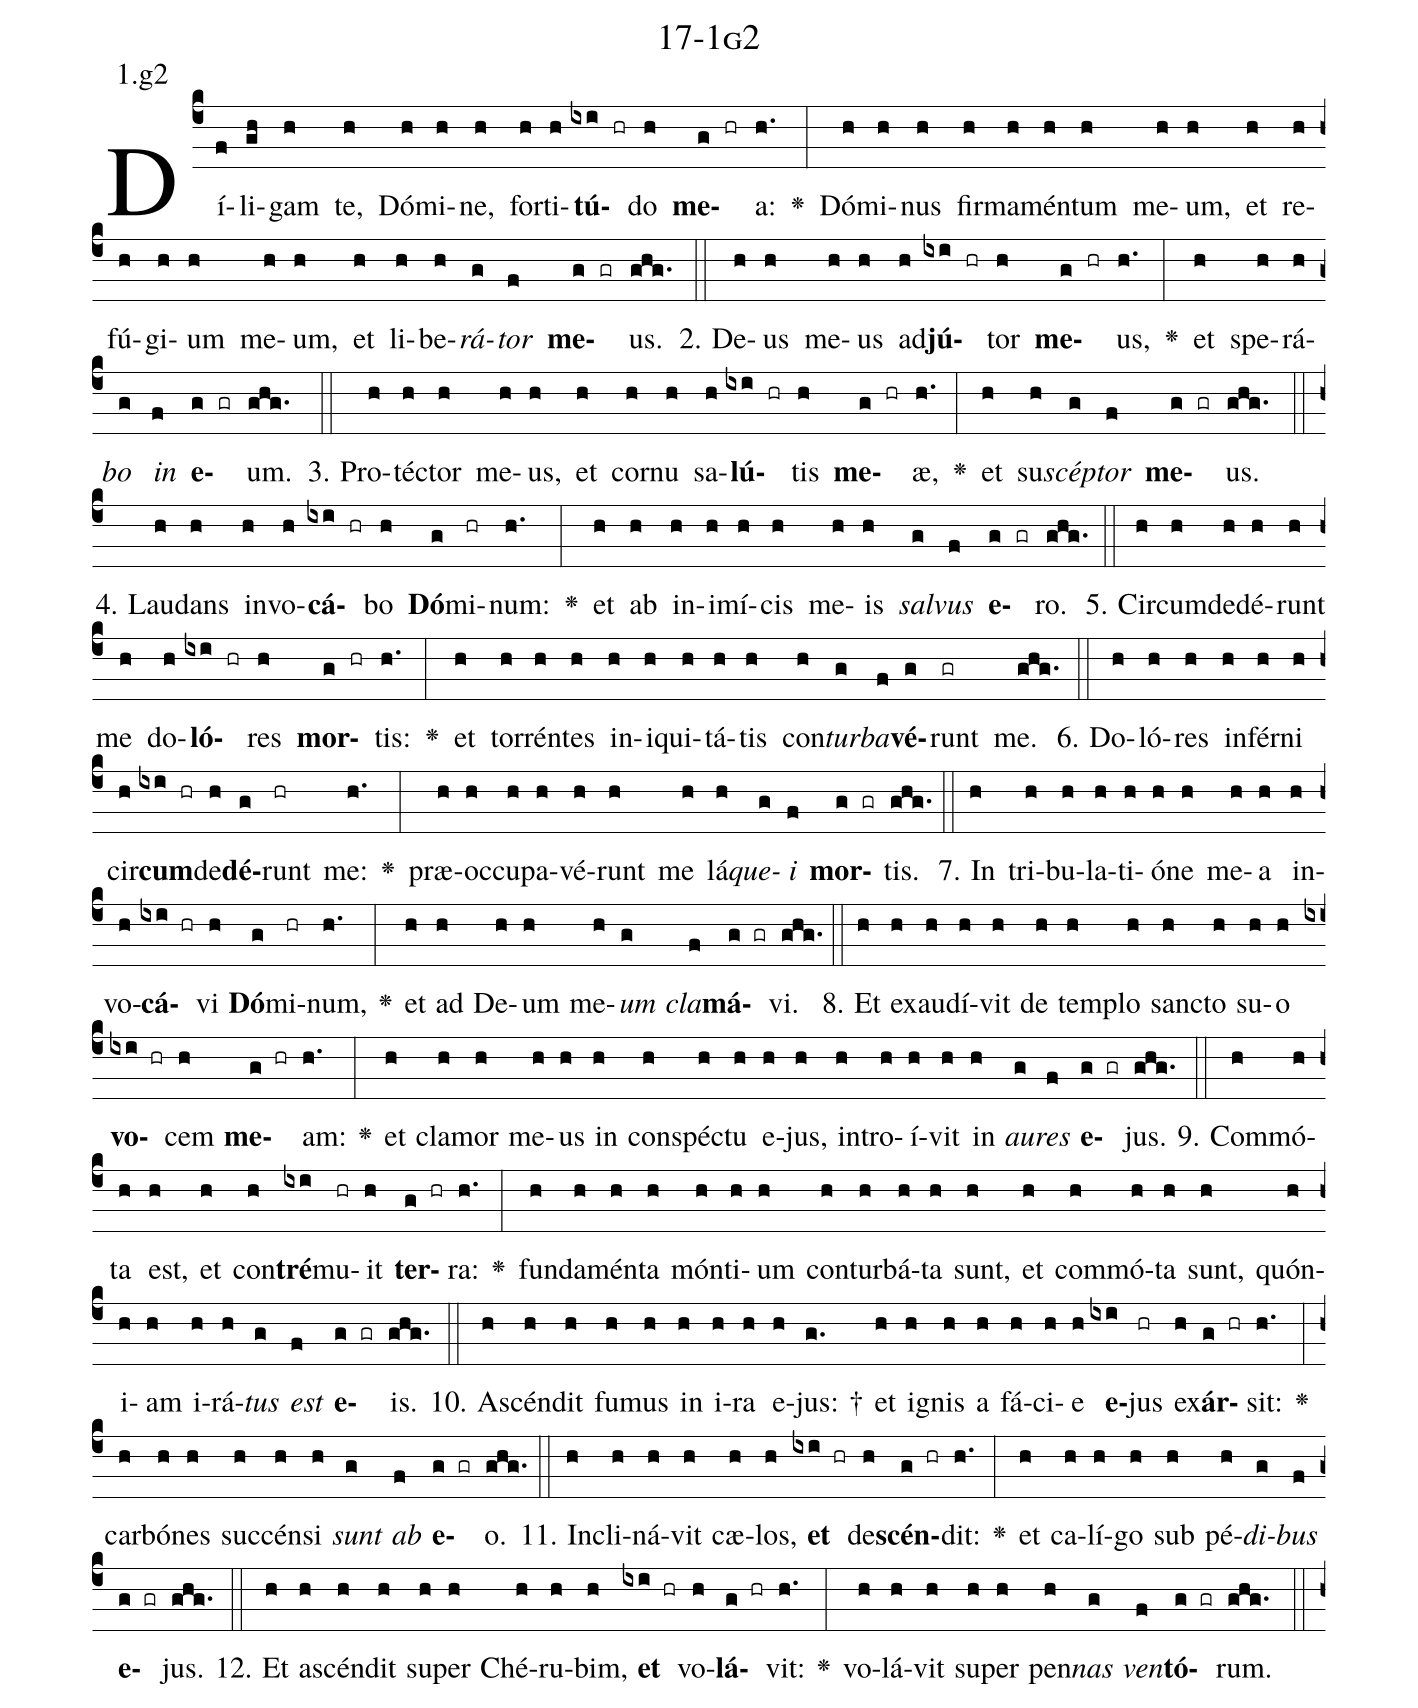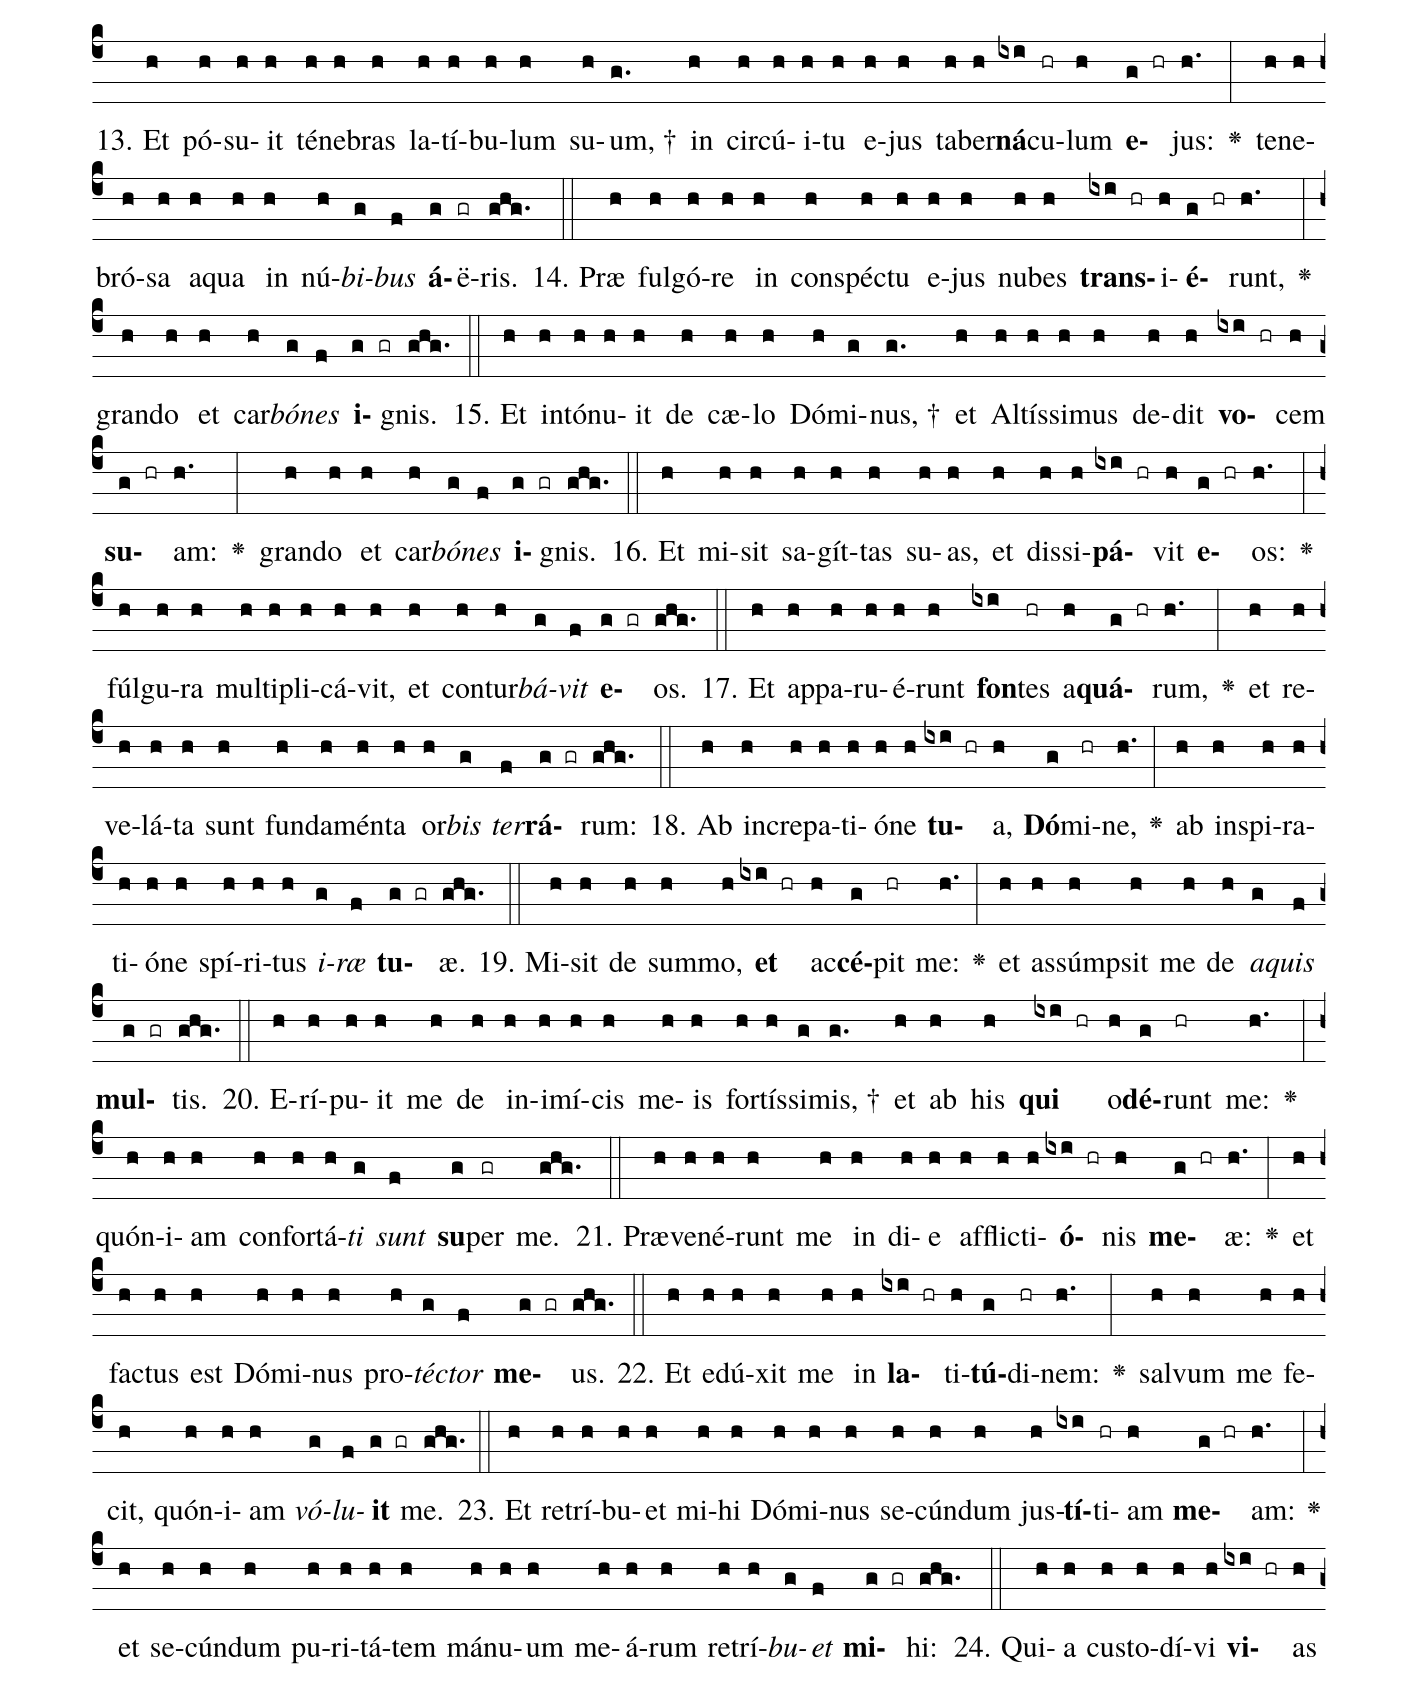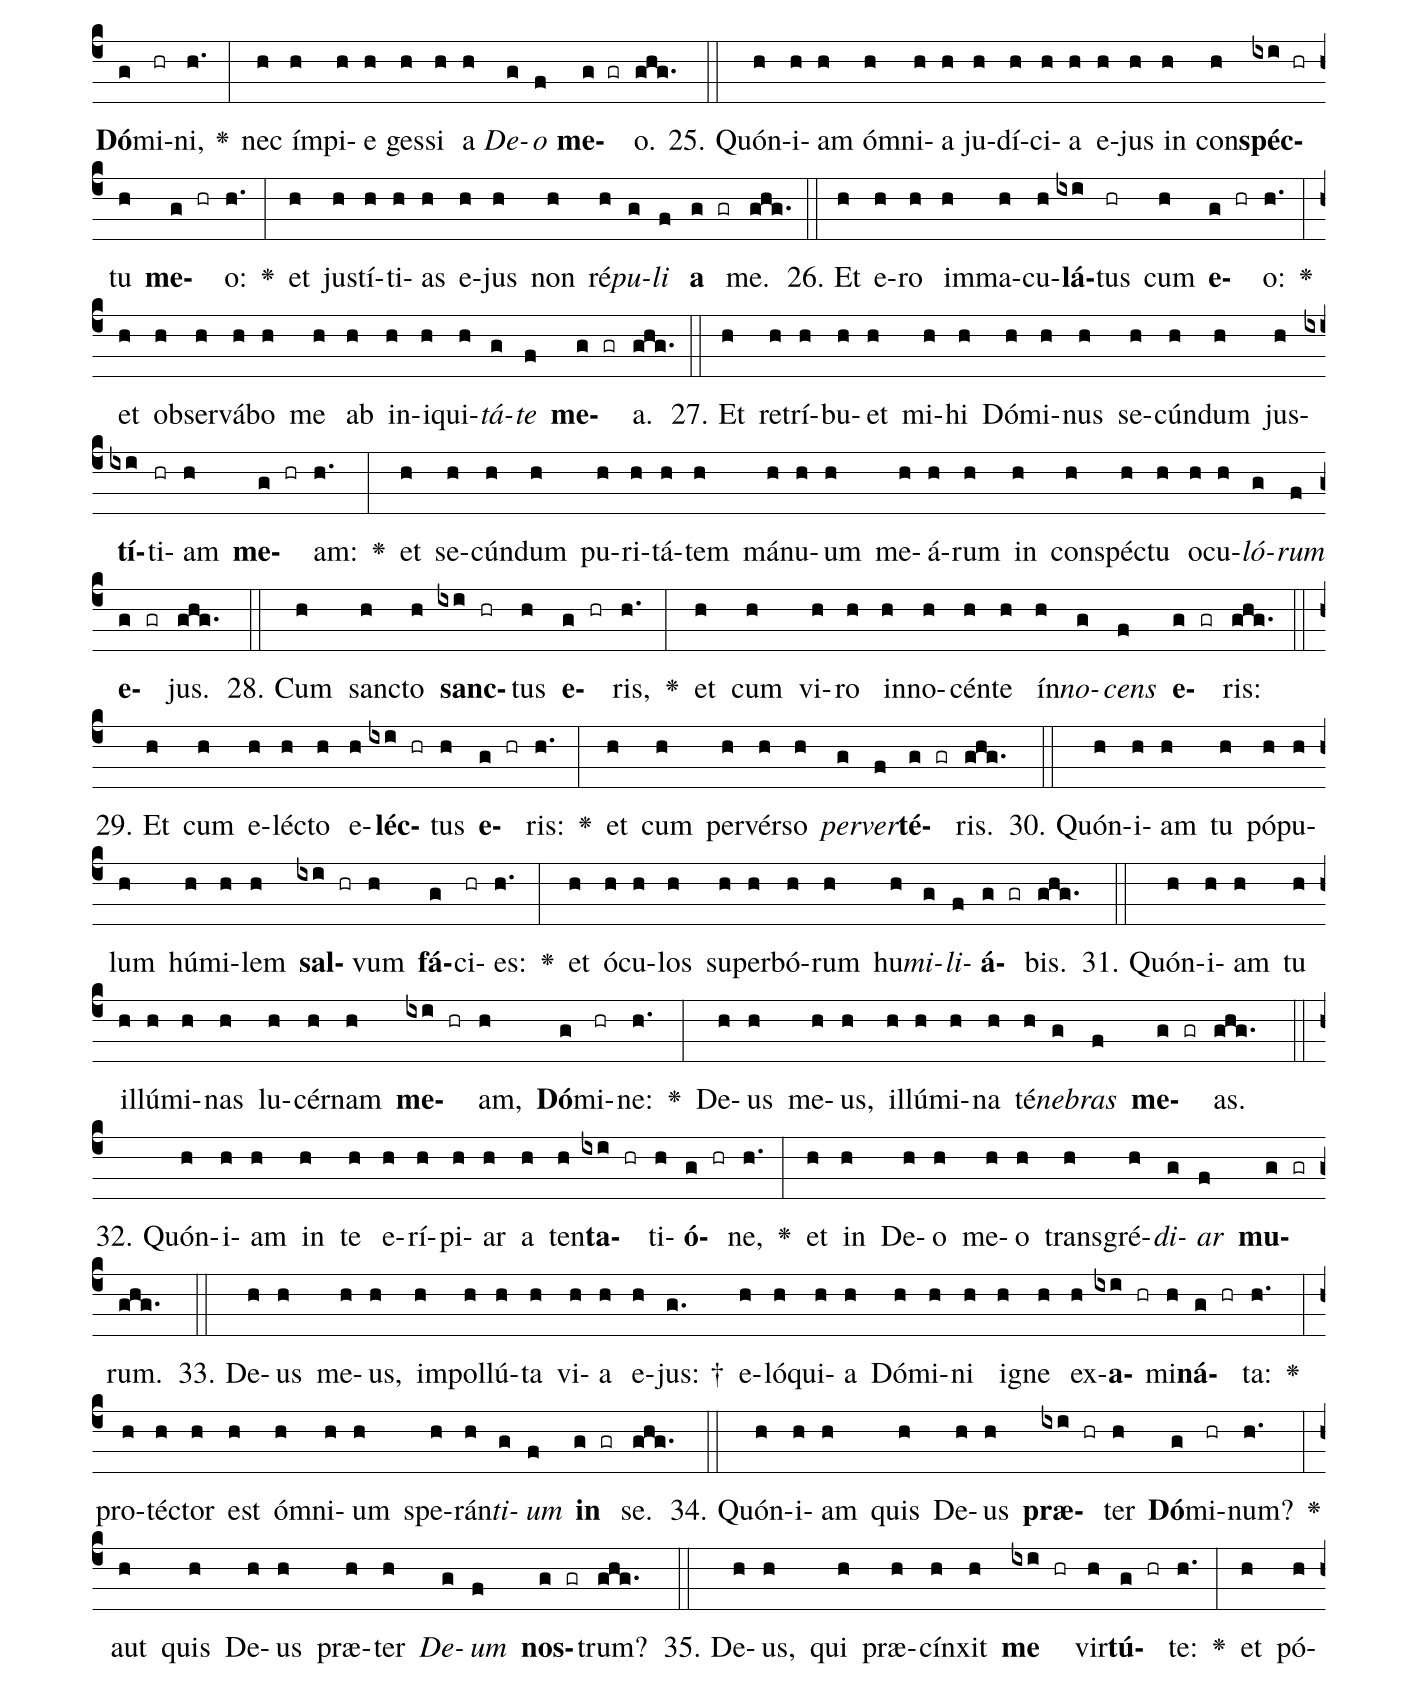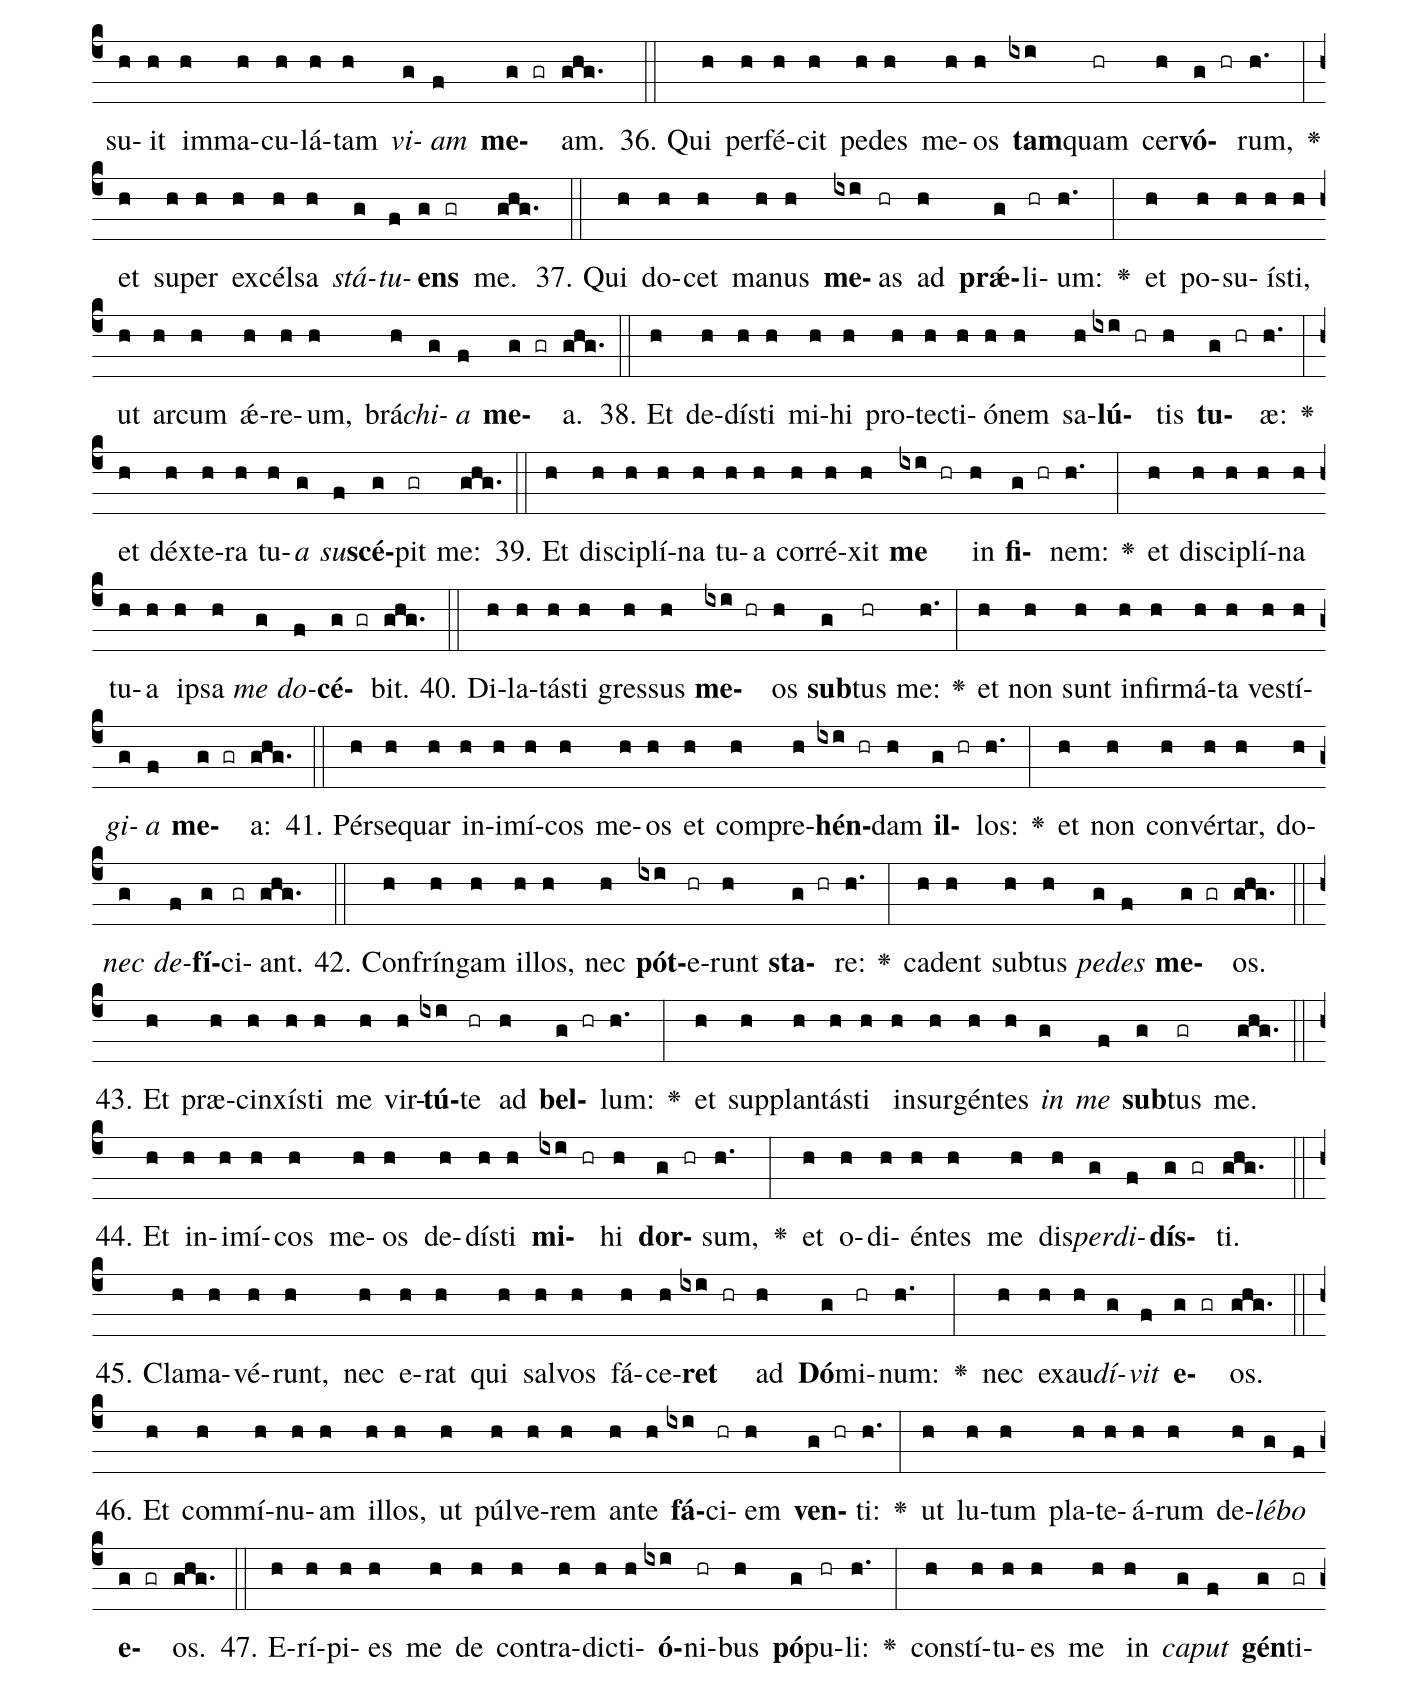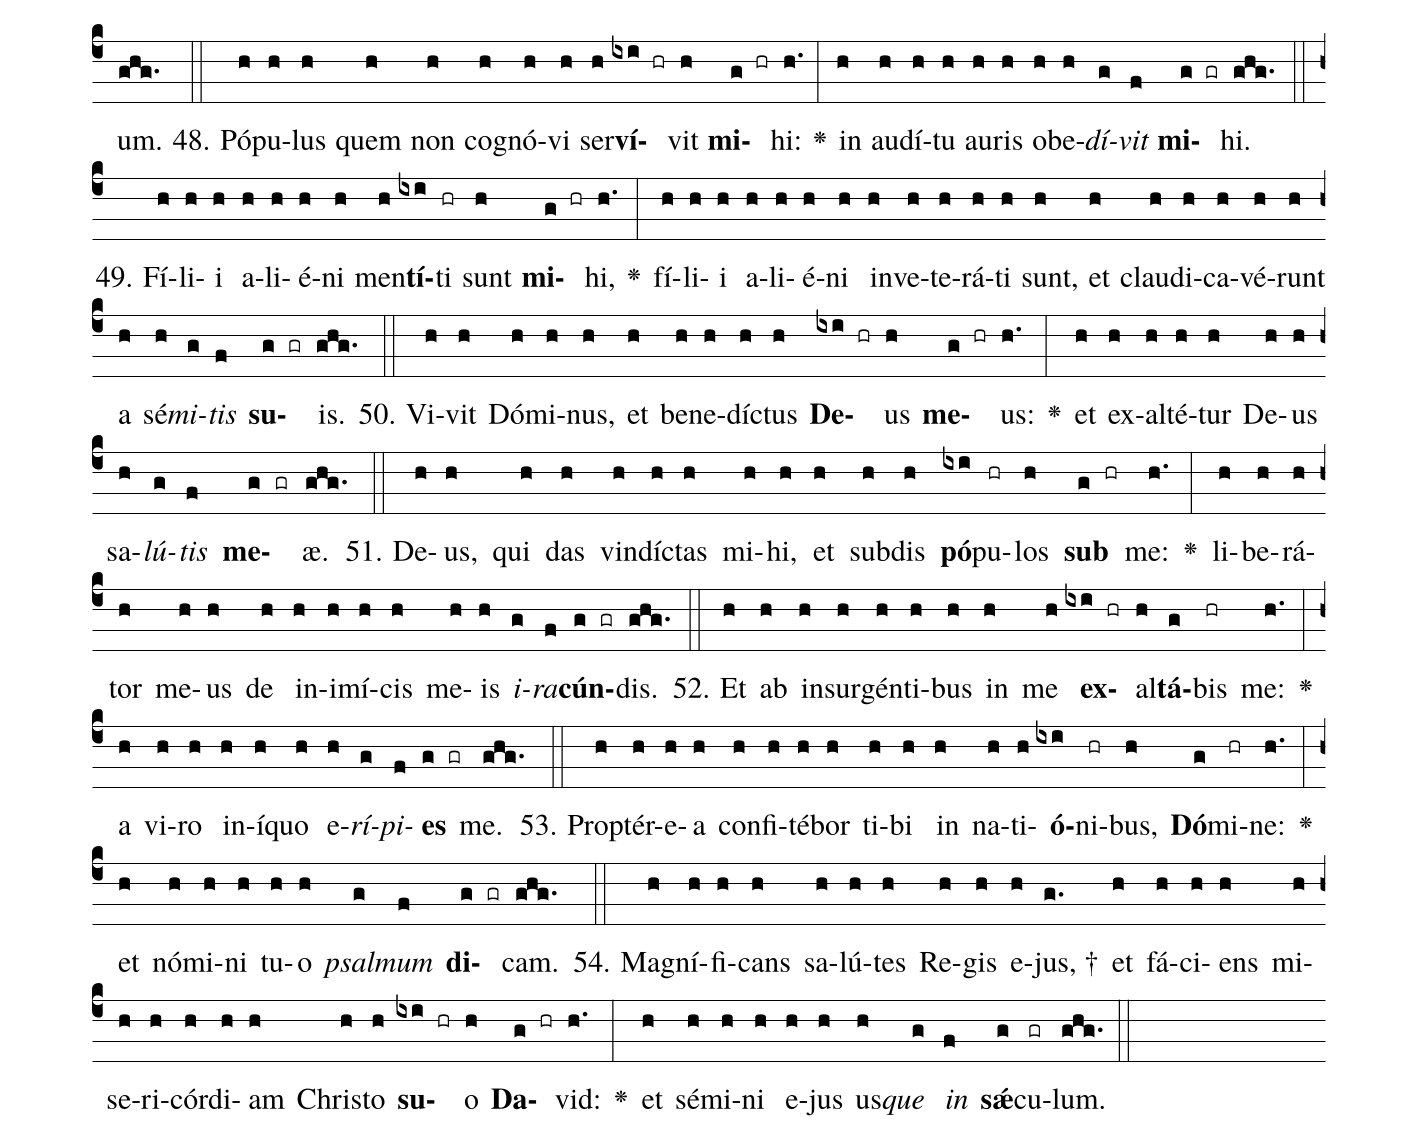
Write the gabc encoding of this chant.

name: 17-1g2;
annotation: 1.g2;
%%
(c4)Dí(f)li(gh)gam(h) te,(h) Dó(h)mi(h)ne,(h) for(h)ti(h)<b>tú</b>(ixi hr)do(h) <b>me</b>(g hr)a:(h.) <v>\greheightstar</v>(:) Dó(h)mi(h)nus(h) fir(h)ma(h)mén(h)tum(h) me(h)um,(h) et(h) re(h)fú(h)gi(h)um(h) me(h)um,(h) et(h) li(h)be(h)<i>rá</i>(g)<i>tor</i>(f) <b>me</b>(g gr)us.(ghg.) (::)
2. De(h)us(h) me(h)us(h) ad(h)<b>jú</b>(ixi hr)tor(h) <b>me</b>(g hr)us,(h.) <v>\greheightstar</v>(:) et(h) spe(h)rá(h)<i>bo</i>(g) <i>in</i>(f) <b>e</b>(g gr)um.(ghg.) (::)
3. Pro(h)téc(h)tor(h) me(h)us,(h) et(h) cor(h)nu(h) sa(h)<b>lú</b>(ixi hr)tis(h) <b>me</b>(g hr)æ,(h.) <v>\greheightstar</v>(:) et(h) su(h)<i>scép</i>(g)<i>tor</i>(f) <b>me</b>(g gr)us.(ghg.) (::)
4. Lau(h)dans(h) in(h)vo(h)<b>cá</b>(ixi hr)bo(h) <b>Dó</b>(g)mi(hr)num:(h.) <v>\greheightstar</v>(:) et(h) ab(h) in(h)i(h)mí(h)cis(h) me(h)is(h) <i>sal</i>(g)<i>vus</i>(f) <b>e</b>(g gr)ro.(ghg.) (::)
5. Cir(h)cum(h)de(h)dé(h)runt(h) me(h) do(h)<b>ló</b>(ixi hr)res(h) <b>mor</b>(g hr)tis:(h.) <v>\greheightstar</v>(:) et(h) tor(h)rén(h)tes(h) in(h)i(h)qui(h)tá(h)tis(h) con(h)<i>tur</i>(g)<i>ba</i>(f)<b>vé</b>(g)runt(gr) me.(ghg.) (::)
6. Do(h)ló(h)res(h) in(h)fér(h)ni(h) cir(h)<b>cum</b>(ixi hr)de(h)<b>dé</b>(g)runt(hr) me:(h.) <v>\greheightstar</v>(:) præ(h)oc(h)cu(h)pa(h)vé(h)runt(h) me(h) lá(h)<i>que</i>(g)<i>i</i>(f) <b>mor</b>(g gr)tis.(ghg.) (::)
7. In(h) tri(h)bu(h)la(h)ti(h)ó(h)ne(h) me(h)a(h) in(h)vo(h)<b>cá</b>(ixi hr)vi(h) <b>Dó</b>(g)mi(hr)num,(h.) <v>\greheightstar</v>(:) et(h) ad(h) De(h)um(h) me(h)<i>um</i>(g) <i>cla</i>(f)<b>má</b>(g gr)vi.(ghg.) (::)
8. Et(h) ex(h)au(h)dí(h)vit(h) de(h) tem(h)plo(h) sanc(h)to(h) su(h)o(h) <b>vo</b>(ixi hr)cem(h) <b>me</b>(g hr)am:(h.) <v>\greheightstar</v>(:) et(h) cla(h)mor(h) me(h)us(h) in(h) con(h)spéc(h)tu(h) e(h)jus,(h) in(h)tro(h)í(h)vit(h) in(h) <i>au</i>(g)<i>res</i>(f) <b>e</b>(g gr)jus.(ghg.) (::)
9. Com(h)mó(h)ta(h) est,(h) et(h) con(h)<b>tré</b>(ixi)mu(hr)it(h) <b>ter</b>(g hr)ra:(h.) <v>\greheightstar</v>(:) fun(h)da(h)mén(h)ta(h) món(h)ti(h)um(h) con(h)tur(h)bá(h)ta(h) sunt,(h) et(h) com(h)mó(h)ta(h) sunt,(h) quón(h)i(h)am(h) i(h)rá(h)<i>tus</i>(g) <i>est</i>(f) <b>e</b>(g gr)is.(ghg.) (::)
10. A(h)scén(h)dit(h) fu(h)mus(h) in(h) i(h)ra(h) e(h)jus: †(g.) et(h) i(h)gnis(h) a(h) fá(h)ci(h)e(h) <b>e</b>(ixi)jus(hr) ex(h)<b>ár</b>(g hr)sit:(h.) <v>\greheightstar</v>(:) car(h)bó(h)nes(h) suc(h)cén(h)si(h) <i>sunt</i>(g) <i>ab</i>(f) <b>e</b>(g gr)o.(ghg.) (::)
11. In(h)cli(h)ná(h)vit(h) cæ(h)los,(h) <b>et</b>(ixi hr) de(h)<b>scén</b>(g hr)dit:(h.) <v>\greheightstar</v>(:) et(h) ca(h)lí(h)go(h) sub(h) pé(h)<i>di</i>(g)<i>bus</i>(f) <b>e</b>(g gr)jus.(ghg.) (::)
12. Et(h) a(h)scén(h)dit(h) su(h)per(h) Ché(h)ru(h)bim,(h) <b>et</b>(ixi hr) vo(h)<b>lá</b>(g hr)vit:(h.) <v>\greheightstar</v>(:) vo(h)lá(h)vit(h) su(h)per(h) pen(h)<i>nas</i>(g) <i>ven</i>(f)<b>tó</b>(g gr)rum.(ghg.) (::)
13. Et(h) pó(h)su(h)it(h) té(h)ne(h)bras(h) la(h)tí(h)bu(h)lum(h) su(h)um, †(g.) in(h) cir(h)cú(h)i(h)tu(h) e(h)jus(h) ta(h)ber(h)<b>ná</b>(ixi)cu(hr)lum(h) <b>e</b>(g hr)jus:(h.) <v>\greheightstar</v>(:) te(h)ne(h)bró(h)sa(h) a(h)qua(h) in(h) nú(h)<i>bi</i>(g)<i>bus</i>(f) <b>á</b>(g)ë(gr)ris.(ghg.) (::)
14. Præ(h) ful(h)gó(h)re(h) in(h) con(h)spéc(h)tu(h) e(h)jus(h) nu(h)bes(h) <b>trans</b>(ixi hr)i(h)<b>é</b>(g hr)runt,(h.) <v>\greheightstar</v>(:) gran(h)do(h) et(h) car(h)<i>bó</i>(g)<i>nes</i>(f) <b>i</b>(g gr)gnis.(ghg.) (::)
15. Et(h) in(h)tó(h)nu(h)it(h) de(h) cæ(h)lo(h) Dó(h)mi(g)nus, †(g.) et(h) Al(h)tís(h)si(h)mus(h) de(h)dit(h) <b>vo</b>(ixi hr)cem(h) <b>su</b>(g hr)am:(h.) <v>\greheightstar</v>(:) gran(h)do(h) et(h) car(h)<i>bó</i>(g)<i>nes</i>(f) <b>i</b>(g gr)gnis.(ghg.) (::)
16. Et(h) mi(h)sit(h) sa(h)gít(h)tas(h) su(h)as,(h) et(h) dis(h)si(h)<b>pá</b>(ixi hr)vit(h) <b>e</b>(g hr)os:(h.) <v>\greheightstar</v>(:) fúl(h)gu(h)ra(h) mul(h)ti(h)pli(h)cá(h)vit,(h) et(h) con(h)tur(h)<i>bá</i>(g)<i>vit</i>(f) <b>e</b>(g gr)os.(ghg.) (::)
17. Et(h) ap(h)pa(h)ru(h)é(h)runt(h) <b>fon</b>(ixi)tes(hr) a(h)<b>quá</b>(g hr)rum,(h.) <v>\greheightstar</v>(:) et(h) re(h)ve(h)lá(h)ta(h) sunt(h) fun(h)da(h)mén(h)ta(h) or(h)<i>bis</i>(g) <i>ter</i>(f)<b>rá</b>(g gr)rum:(ghg.) (::)
18. Ab(h) in(h)cre(h)pa(h)ti(h)ó(h)ne(h) <b>tu</b>(ixi hr)a,(h) <b>Dó</b>(g)mi(hr)ne,(h.) <v>\greheightstar</v>(:) ab(h) in(h)spi(h)ra(h)ti(h)ó(h)ne(h) spí(h)ri(h)tus(h) <i>i</i>(g)<i>ræ</i>(f) <b>tu</b>(g gr)æ.(ghg.) (::)
19. Mi(h)sit(h) de(h) sum(h)mo,(h) <b>et</b>(ixi hr) ac(h)<b>cé</b>(g)pit(hr) me:(h.) <v>\greheightstar</v>(:) et(h) as(h)súmp(h)sit(h) me(h) de(h) <i>a</i>(g)<i>quis</i>(f) <b>mul</b>(g gr)tis.(ghg.) (::)
20. E(h)rí(h)pu(h)it(h) me(h) de(h) in(h)i(h)mí(h)cis(h) me(h)is(h) for(h)tís(h)si(g)mis, †(g.) et(h) ab(h) his(h) <b>qui</b>(ixi hr) o(h)<b>dé</b>(g)runt(hr) me:(h.) <v>\greheightstar</v>(:) quón(h)i(h)am(h) con(h)for(h)tá(h)<i>ti</i>(g) <i>sunt</i>(f) <b>su</b>(g)per(gr) me.(ghg.) (::)
21. Præ(h)ve(h)né(h)runt(h) me(h) in(h) di(h)e(h) af(h)flic(h)ti(h)<b>ó</b>(ixi hr)nis(h) <b>me</b>(g hr)æ:(h.) <v>\greheightstar</v>(:) et(h) fac(h)tus(h) est(h) Dó(h)mi(h)nus(h) pro(h)<i>téc</i>(g)<i>tor</i>(f) <b>me</b>(g gr)us.(ghg.) (::)
22. Et(h) e(h)dú(h)xit(h) me(h) in(h) <b>la</b>(ixi hr)ti(h)<b>tú</b>(g)di(hr)nem:(h.) <v>\greheightstar</v>(:) sal(h)vum(h) me(h) fe(h)cit,(h) quón(h)i(h)am(h) <i>vó</i>(g)<i>lu</i>(f)<b>it</b>(g gr) me.(ghg.) (::)
23. Et(h) re(h)trí(h)bu(h)et(h) mi(h)hi(h) Dó(h)mi(h)nus(h) se(h)cún(h)dum(h) jus(h)<b>tí</b>(ixi)ti(hr)am(h) <b>me</b>(g hr)am:(h.) <v>\greheightstar</v>(:) et(h) se(h)cún(h)dum(h) pu(h)ri(h)tá(h)tem(h) má(h)nu(h)um(h) me(h)á(h)rum(h) re(h)trí(h)<i>bu</i>(g)<i>et</i>(f) <b>mi</b>(g gr)hi:(ghg.) (::)
24. Qui(h)a(h) cus(h)to(h)dí(h)vi(h) <b>vi</b>(ixi hr)as(h) <b>Dó</b>(g)mi(hr)ni,(h.) <v>\greheightstar</v>(:) nec(h) ím(h)pi(h)e(h) ges(h)si(h) a(h) <i>De</i>(g)<i>o</i>(f) <b>me</b>(g gr)o.(ghg.) (::)
25. Quón(h)i(h)am(h) óm(h)ni(h)a(h) ju(h)dí(h)ci(h)a(h) e(h)jus(h) in(h) con(h)<b>spéc</b>(ixi hr)tu(h) <b>me</b>(g hr)o:(h.) <v>\greheightstar</v>(:) et(h) jus(h)tí(h)ti(h)as(h) e(h)jus(h) non(h) ré(h)<i>pu</i>(g)<i>li</i>(f) <b>a</b>(g gr) me.(ghg.) (::)
26. Et(h) e(h)ro(h) im(h)ma(h)cu(h)<b>lá</b>(ixi)tus(hr) cum(h) <b>e</b>(g hr)o:(h.) <v>\greheightstar</v>(:) et(h) ob(h)ser(h)vá(h)bo(h) me(h) ab(h) in(h)i(h)qui(h)<i>tá</i>(g)<i>te</i>(f) <b>me</b>(g gr)a.(ghg.) (::)
27. Et(h) re(h)trí(h)bu(h)et(h) mi(h)hi(h) Dó(h)mi(h)nus(h) se(h)cún(h)dum(h) jus(h)<b>tí</b>(ixi)ti(hr)am(h) <b>me</b>(g hr)am:(h.) <v>\greheightstar</v>(:) et(h) se(h)cún(h)dum(h) pu(h)ri(h)tá(h)tem(h) má(h)nu(h)um(h) me(h)á(h)rum(h) in(h) con(h)spéc(h)tu(h) o(h)cu(h)<i>ló</i>(g)<i>rum</i>(f) <b>e</b>(g gr)jus.(ghg.) (::)
28. Cum(h) sanc(h)to(h) <b>sanc</b>(ixi hr)tus(h) <b>e</b>(g hr)ris,(h.) <v>\greheightstar</v>(:) et(h) cum(h) vi(h)ro(h) in(h)no(h)cén(h)te(h) ín(h)<i>no</i>(g)<i>cens</i>(f) <b>e</b>(g gr)ris:(ghg.) (::)
29. Et(h) cum(h) e(h)léc(h)to(h) e(h)<b>léc</b>(ixi hr)tus(h) <b>e</b>(g hr)ris:(h.) <v>\greheightstar</v>(:) et(h) cum(h) per(h)vér(h)so(h) <i>per</i>(g)<i>ver</i>(f)<b>té</b>(g gr)ris.(ghg.) (::)
30. Quón(h)i(h)am(h) tu(h) pó(h)pu(h)lum(h) hú(h)mi(h)lem(h) <b>sal</b>(ixi hr)vum(h) <b>fá</b>(g)ci(hr)es:(h.) <v>\greheightstar</v>(:) et(h) ó(h)cu(h)los(h) su(h)per(h)bó(h)rum(h) hu(h)<i>mi</i>(g)<i>li</i>(f)<b>á</b>(g gr)bis.(ghg.) (::)
31. Quón(h)i(h)am(h) tu(h) il(h)lú(h)mi(h)nas(h) lu(h)cér(h)nam(h) <b>me</b>(ixi hr)am,(h) <b>Dó</b>(g)mi(hr)ne:(h.) <v>\greheightstar</v>(:) De(h)us(h) me(h)us,(h) il(h)lú(h)mi(h)na(h) té(h)<i>ne</i>(g)<i>bras</i>(f) <b>me</b>(g gr)as.(ghg.) (::)
32. Quón(h)i(h)am(h) in(h) te(h) e(h)rí(h)pi(h)ar(h) a(h) ten(h)<b>ta</b>(ixi hr)ti(h)<b>ó</b>(g hr)ne,(h.) <v>\greheightstar</v>(:) et(h) in(h) De(h)o(h) me(h)o(h) trans(h)gré(h)<i>di</i>(g)<i>ar</i>(f) <b>mu</b>(g gr)rum.(ghg.) (::)
33. De(h)us(h) me(h)us,(h) im(h)pol(h)lú(h)ta(h) vi(h)a(h) e(h)jus: †(g.) e(h)ló(h)qui(h)a(h) Dó(h)mi(h)ni(h) i(h)gne(h) ex(h)<b>a</b>(ixi hr)mi(h)<b>ná</b>(g hr)ta:(h.) <v>\greheightstar</v>(:) pro(h)téc(h)tor(h) est(h) óm(h)ni(h)um(h) spe(h)rán(h)<i>ti</i>(g)<i>um</i>(f) <b>in</b>(g gr) se.(ghg.) (::)
34. Quón(h)i(h)am(h) quis(h) De(h)us(h) <b>præ</b>(ixi hr)ter(h) <b>Dó</b>(g)mi(hr)num?(h.) <v>\greheightstar</v>(:) aut(h) quis(h) De(h)us(h) præ(h)ter(h) <i>De</i>(g)<i>um</i>(f) <b>nos</b>(g gr)trum?(ghg.) (::)
35. De(h)us,(h) qui(h) præ(h)cín(h)xit(h) <b>me</b>(ixi hr) vir(h)<b>tú</b>(g hr)te:(h.) <v>\greheightstar</v>(:) et(h) pó(h)su(h)it(h) im(h)ma(h)cu(h)lá(h)tam(h) <i>vi</i>(g)<i>am</i>(f) <b>me</b>(g gr)am.(ghg.) (::)
36. Qui(h) per(h)fé(h)cit(h) pe(h)des(h) me(h)os(h) <b>tam</b>(ixi)quam(hr) cer(h)<b>vó</b>(g hr)rum,(h.) <v>\greheightstar</v>(:) et(h) su(h)per(h) ex(h)cél(h)sa(h) <i>stá</i>(g)<i>tu</i>(f)<b>ens</b>(g gr) me.(ghg.) (::)
37. Qui(h) do(h)cet(h) ma(h)nus(h) <b>me</b>(ixi)as(hr) ad(h) <b>prǽ</b>(g)li(hr)um:(h.) <v>\greheightstar</v>(:) et(h) po(h)su(h)ís(h)ti,(h) ut(h) ar(h)cum(h) ǽ(h)re(h)um,(h) brá(h)<i>chi</i>(g)<i>a</i>(f) <b>me</b>(g gr)a.(ghg.) (::)
38. Et(h) de(h)dís(h)ti(h) mi(h)hi(h) pro(h)tec(h)ti(h)ó(h)nem(h) sa(h)<b>lú</b>(ixi hr)tis(h) <b>tu</b>(g hr)æ:(h.) <v>\greheightstar</v>(:) et(h) déx(h)te(h)ra(h) tu(h)<i>a</i>(g) <i>su</i>(f)<b>scé</b>(g)pit(gr) me:(ghg.) (::)
39. Et(h) di(h)sci(h)plí(h)na(h) tu(h)a(h) cor(h)ré(h)xit(h) <b>me</b>(ixi hr) in(h) <b>fi</b>(g hr)nem:(h.) <v>\greheightstar</v>(:) et(h) di(h)sci(h)plí(h)na(h) tu(h)a(h) ip(h)sa(h) <i>me</i>(g) <i>do</i>(f)<b>cé</b>(g gr)bit.(ghg.) (::)
40. Di(h)la(h)tás(h)ti(h) gres(h)sus(h) <b>me</b>(ixi hr)os(h) <b>sub</b>(g)tus(hr) me:(h.) <v>\greheightstar</v>(:) et(h) non(h) sunt(h) in(h)fir(h)má(h)ta(h) ves(h)tí(h)<i>gi</i>(g)<i>a</i>(f) <b>me</b>(g gr)a:(ghg.) (::)
41. Pér(h)se(h)quar(h) in(h)i(h)mí(h)cos(h) me(h)os(h) et(h) com(h)pre(h)<b>hén</b>(ixi hr)dam(h) <b>il</b>(g hr)los:(h.) <v>\greheightstar</v>(:) et(h) non(h) con(h)vér(h)tar,(h) do(h)<i>nec</i>(g) <i>de</i>(f)<b>fí</b>(g)ci(gr)ant.(ghg.) (::)
42. Con(h)frín(h)gam(h) il(h)los,(h) nec(h) <b>pót</b>(ixi)e(hr)runt(h) <b>sta</b>(g hr)re:(h.) <v>\greheightstar</v>(:) ca(h)dent(h) sub(h)tus(h) <i>pe</i>(g)<i>des</i>(f) <b>me</b>(g gr)os.(ghg.) (::)
43. Et(h) præ(h)cin(h)xís(h)ti(h) me(h) vir(h)<b>tú</b>(ixi)te(hr) ad(h) <b>bel</b>(g hr)lum:(h.) <v>\greheightstar</v>(:) et(h) sup(h)plan(h)tás(h)ti(h) in(h)sur(h)gén(h)tes(h) <i>in</i>(g) <i>me</i>(f) <b>sub</b>(g)tus(gr) me.(ghg.) (::)
44. Et(h) in(h)i(h)mí(h)cos(h) me(h)os(h) de(h)dís(h)ti(h) <b>mi</b>(ixi hr)hi(h) <b>dor</b>(g hr)sum,(h.) <v>\greheightstar</v>(:) et(h) o(h)di(h)én(h)tes(h) me(h) dis(h)<i>per</i>(g)<i>di</i>(f)<b>dís</b>(g gr)ti.(ghg.) (::)
45. Cla(h)ma(h)vé(h)runt,(h) nec(h) e(h)rat(h) qui(h) sal(h)vos(h) fá(h)ce(h)<b>ret</b>(ixi hr) ad(h) <b>Dó</b>(g)mi(hr)num:(h.) <v>\greheightstar</v>(:) nec(h) ex(h)au(h)<i>dí</i>(g)<i>vit</i>(f) <b>e</b>(g gr)os.(ghg.) (::)
46. Et(h) com(h)mí(h)nu(h)am(h) il(h)los,(h) ut(h) púl(h)ve(h)rem(h) an(h)te(h) <b>fá</b>(ixi)ci(hr)em(h) <b>ven</b>(g hr)ti:(h.) <v>\greheightstar</v>(:) ut(h) lu(h)tum(h) pla(h)te(h)á(h)rum(h) de(h)<i>lé</i>(g)<i>bo</i>(f) <b>e</b>(g gr)os.(ghg.) (::)
47. E(h)rí(h)pi(h)es(h) me(h) de(h) con(h)tra(h)dic(h)ti(h)<b>ó</b>(ixi)ni(hr)bus(h) <b>pó</b>(g)pu(hr)li:(h.) <v>\greheightstar</v>(:) con(h)stí(h)tu(h)es(h) me(h) in(h) <i>ca</i>(g)<i>put</i>(f) <b>gén</b>(g)ti(gr)um.(ghg.) (::)
48. Pó(h)pu(h)lus(h) quem(h) non(h) co(h)gnó(h)vi(h) ser(h)<b>ví</b>(ixi hr)vit(h) <b>mi</b>(g hr)hi:(h.) <v>\greheightstar</v>(:) in(h) au(h)dí(h)tu(h) au(h)ris(h) ob(h)e(h)<i>dí</i>(g)<i>vit</i>(f) <b>mi</b>(g gr)hi.(ghg.) (::)
49. Fí(h)li(h)i(h) a(h)li(h)é(h)ni(h) men(h)<b>tí</b>(ixi)ti(hr) sunt(h) <b>mi</b>(g hr)hi,(h.) <v>\greheightstar</v>(:) fí(h)li(h)i(h) a(h)li(h)é(h)ni(h) in(h)ve(h)te(h)rá(h)ti(h) sunt,(h) et(h) clau(h)di(h)ca(h)vé(h)runt(h) a(h) sé(h)<i>mi</i>(g)<i>tis</i>(f) <b>su</b>(g gr)is.(ghg.) (::)
50. Vi(h)vit(h) Dó(h)mi(h)nus,(h) et(h) be(h)ne(h)díc(h)tus(h) <b>De</b>(ixi hr)us(h) <b>me</b>(g hr)us:(h.) <v>\greheightstar</v>(:) et(h) ex(h)al(h)té(h)tur(h) De(h)us(h) sa(h)<i>lú</i>(g)<i>tis</i>(f) <b>me</b>(g gr)æ.(ghg.) (::)
51. De(h)us,(h) qui(h) das(h) vin(h)díc(h)tas(h) mi(h)hi,(h) et(h) sub(h)dis(h) <b>pó</b>(ixi)pu(hr)los(h) <b>sub</b>(g hr) me:(h.) <v>\greheightstar</v>(:) li(h)be(h)rá(h)tor(h) me(h)us(h) de(h) in(h)i(h)mí(h)cis(h) me(h)is(h) <i>i</i>(g)<i>ra</i>(f)<b>cún</b>(g gr)dis.(ghg.) (::)
52. Et(h) ab(h) in(h)sur(h)gén(h)ti(h)bus(h) in(h) me(h) <b>ex</b>(ixi hr)al(h)<b>tá</b>(g)bis(hr) me:(h.) <v>\greheightstar</v>(:) a(h) vi(h)ro(h) in(h)í(h)quo(h) e(h)<i>rí</i>(g)<i>pi</i>(f)<b>es</b>(g gr) me.(ghg.) (::)
53. Prop(h)tér(h)e(h)a(h) con(h)fi(h)té(h)bor(h) ti(h)bi(h) in(h) na(h)ti(h)<b>ó</b>(ixi)ni(hr)bus,(h) <b>Dó</b>(g)mi(hr)ne:(h.) <v>\greheightstar</v>(:) et(h) nó(h)mi(h)ni(h) tu(h)o(h) <i>psal</i>(g)<i>mum</i>(f) <b>di</b>(g gr)cam.(ghg.) (::)
54. Ma(h)gní(h)fi(h)cans(h) sa(h)lú(h)tes(h) Re(h)gis(h) e(h)jus, †(g.) et(h) fá(h)ci(h)ens(h) mi(h)se(h)ri(h)cór(h)di(h)am(h) Chris(h)to(h) <b>su</b>(ixi hr)o(h) <b>Da</b>(g hr)vid:(h.) <v>\greheightstar</v>(:) et(h) sé(h)mi(h)ni(h) e(h)jus(h) us(h)<i>que</i>(g) <i>in</i>(f) <b>sǽ</b>(g)cu(gr)lum.(ghg.) (::)
